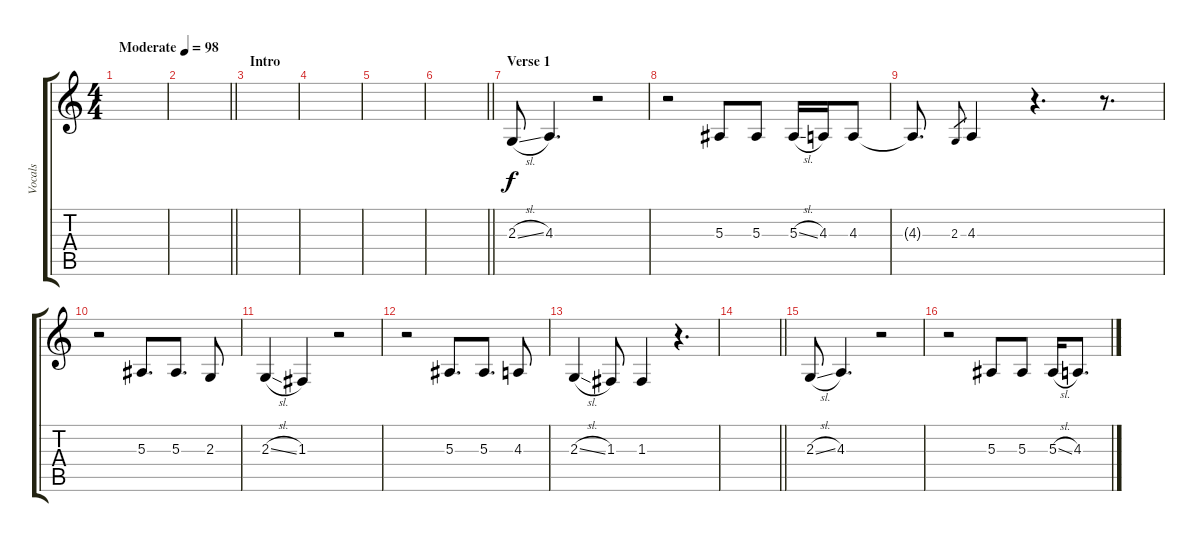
\track ("Vocals" "Vocals") {instrument altosax}
\staff {score tabs}
\tuning (D4 A3 F3 C3 G2 D2) {hide}
\ts (4 4)
\tempo (98 "Moderate")
\clef g2
\ks c
|
\barLineRight lightlight
|
\section ("" "Intro")
|
|
|
\barLineRight lightlight
|
\section ("" "Verse 1")
2.3{sl}.8 4.3.4{d} r.2 |
r.2 5.3.8 5.3.8 5.3{sl}.16 4.3.16 4.3.8 |
4.3{t}.8{d} 2.3.8{gr} 4.3.4 r.4{d} r.8{d} |
r.2 5.3.8{d} 5.3.8{d} 2.3.8 |
2.3{sl}.4 1.3.4 r.2 |
r.2 5.3.8{d} 5.3.8{d} 4.3.8 |
2.3{sl}.4 1.3.8 1.3.4 r.4{d} |
\barLineRight lightlight
|
2.3{sl}.8 4.3.4{d} r.2 |
r.2 5.3.8 5.3.8 5.3{sl}.16 4.3.8{d}
